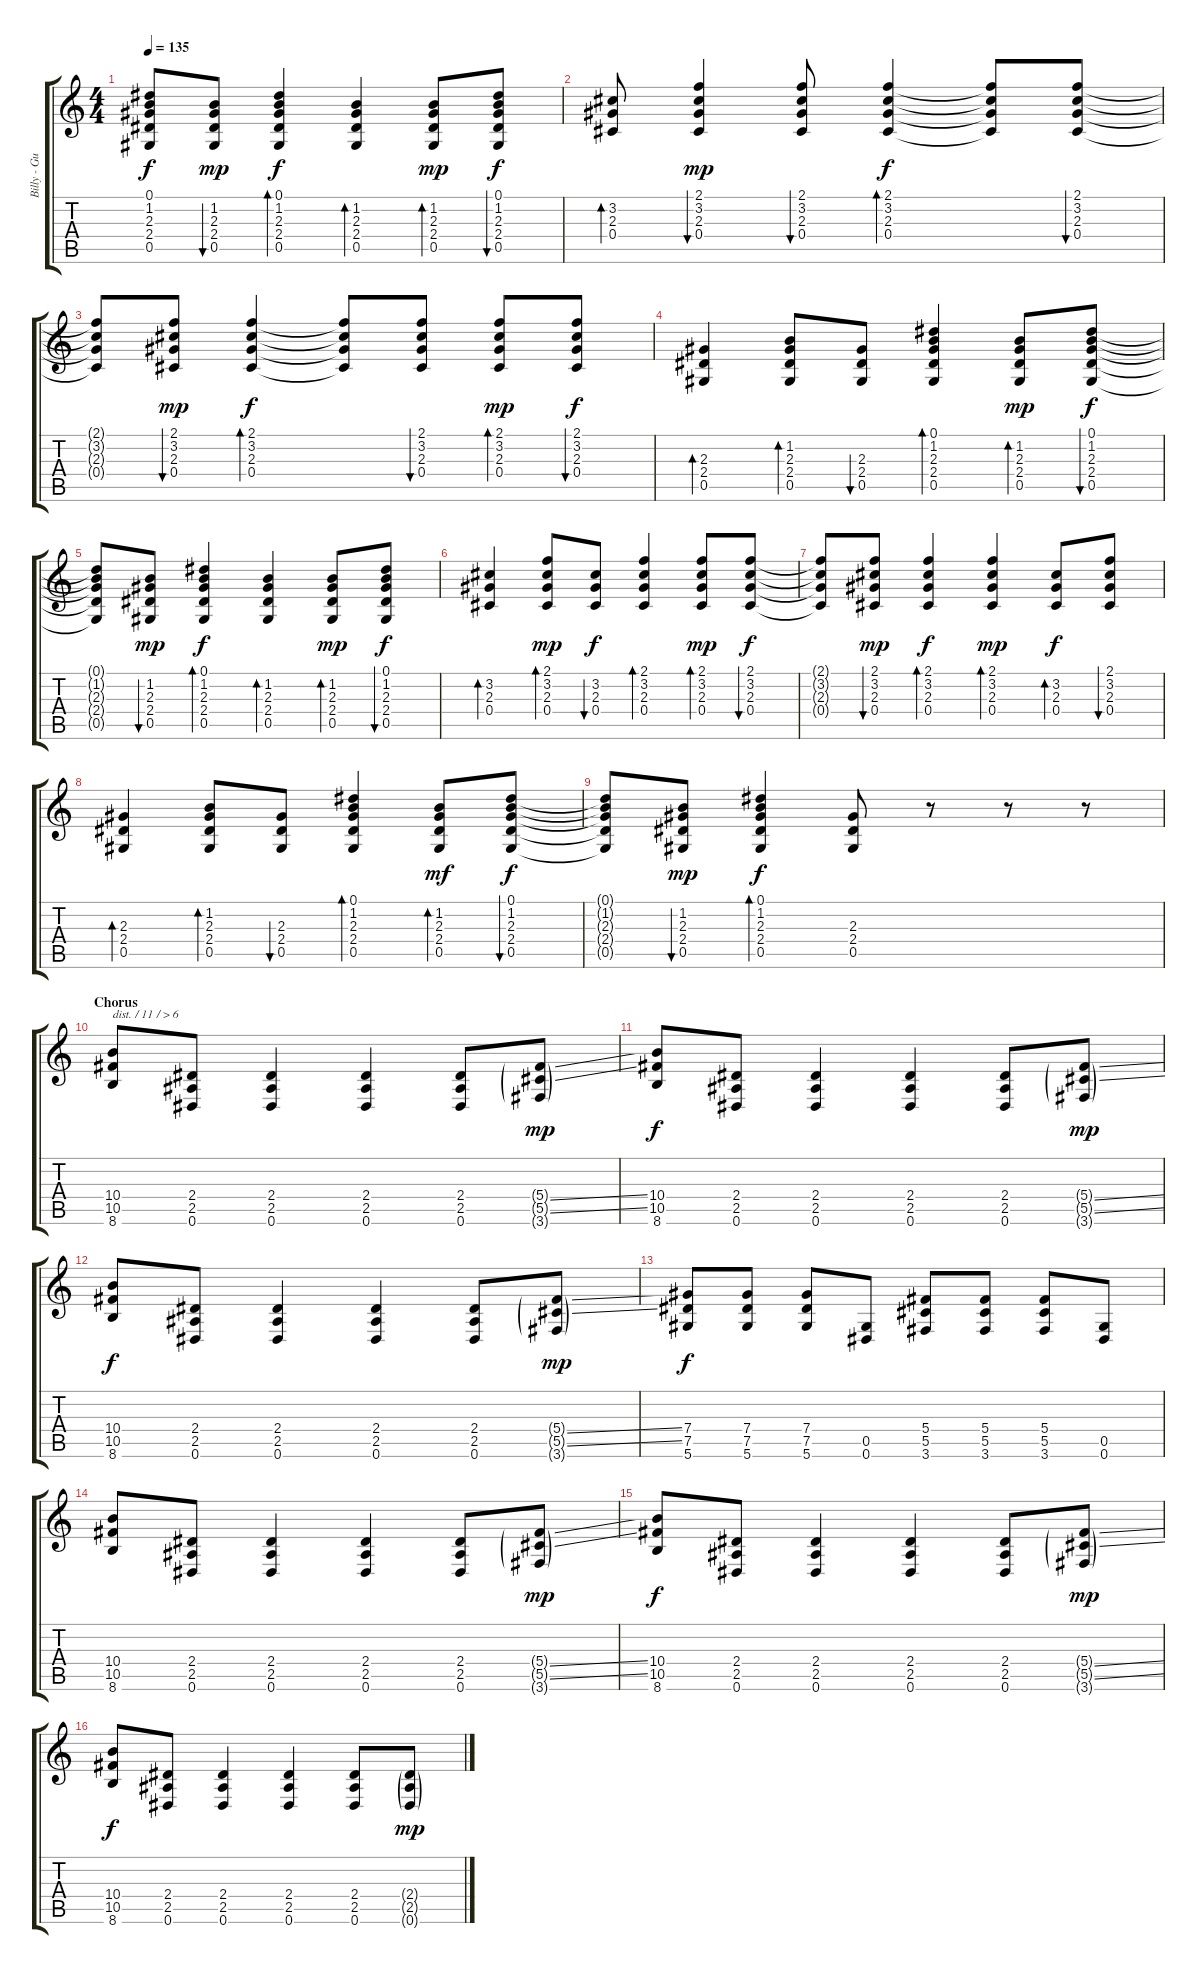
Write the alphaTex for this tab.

\track ("Billy - Guitar II" "Billy - Gu") {instrument distortionguitar}
\staff {score tabs}
\tuning (Eb4 Bb3 Gb3 Db3 Ab2 Eb2) {hide}
\ts (4 4)
\tempo 135
\clef g2
\ks c
(0.1{t} 1.2{t} 2.3{t} 2.4{t} 0.5{t}).8{dy f} (1.2 2.3 2.4 0.5).8{bu 30 dy mp} (0.1 1.2 2.3 2.4 0.5).4{bd 30 dy f} (1.2 2.3 2.4 0.5).4{bd 30} (1.2 2.3 2.4 0.5).8{bd 30 dy mp} (0.1 1.2 2.3 2.4 0.5).8{bu 30 dy f} |
(3.2 2.3 0.4).8{bd 60} (2.1 3.2 2.3 0.4).4{bu 30 dy mp} (2.1 3.2 2.3 0.4).8{bu 30} (2.1 3.2 2.3 0.4).4{bd 30 dy f} (2.1{t} 3.2{t} 2.3{t} 0.4{t}).8 (2.1 3.2 2.3 0.4).8{bu 30} |
(2.1{t} 3.2{t} 2.3{t} 0.4{t}).8 (2.1 3.2 2.3 0.4).8{bu 30 dy mp} (2.1 3.2 2.3 0.4).4{bd 30 dy f} (2.1{t} 3.2{t} 2.3{t} 0.4{t}).8 (2.1 3.2 2.3 0.4).8{bu 30} (2.1 3.2 2.3 0.4).8{bd 30 dy mp} (2.1 3.2 2.3 0.4).8{bu 30 dy f} |
(2.3 2.4 0.5).4{bd 30} (1.2 2.3 2.4 0.5).8{bd 30} (2.3 2.4 0.5).8{bu 30} (0.1 1.2 2.3 2.4 0.5).4{bd 30} (1.2 2.3 2.4 0.5).8{bd 30 dy mp} (0.1 1.2 2.3 2.4 0.5).8{bu 30 dy f} |
(0.1{t} 1.2{t} 2.3{t} 2.4{t} 0.5{t}).8 (1.2 2.3 2.4 0.5).8{bu 30 dy mp} (0.1 1.2 2.3 2.4 0.5).4{bd 30 dy f} (1.2 2.3 2.4 0.5).4{bd 30} (1.2 2.3 2.4 0.5).8{bd 30 dy mp} (0.1 1.2 2.3 2.4 0.5).8{bu 30 dy f} |
(3.2 2.3 0.4).4{bd 60} (2.1 3.2 2.3 0.4).8{bd 30 dy mp} (3.2 2.3 0.4).8{bu 30 dy f} (2.1 3.2 2.3 0.4).4{bd 30} (2.1 3.2 2.3 0.4).8{bd 30 dy mp} (2.1 3.2 2.3 0.4).8{bu 30 dy f} |
(2.1{t} 3.2{t} 2.3{t} 0.4{t}).8 (2.1 3.2 2.3 0.4).8{bu 30 dy mp} (2.1 3.2 2.3 0.4).4{bd 30 dy f} (2.1 3.2 2.3 0.4).4{bd 30 dy mp} (3.2 2.3 0.4).8{bd 30 dy f} (2.1 3.2 2.3 0.4).8{bu 30} |
(2.3 2.4 0.5).4{bd 30} (1.2 2.3 2.4 0.5).8{bd 30} (2.3 2.4 0.5).8{bu 30} (0.1 1.2 2.3 2.4 0.5).4{bd 30} (1.2 2.3 2.4 0.5).8{bd 30 dy mf} (0.1 1.2 2.3 2.4 0.5).8{bu 30 dy f} |
(0.1{t} 1.2{t} 2.3{t} 2.4{t} 0.5{t}).8 (1.2 2.3 2.4 0.5).8{bu 30 dy mp} (0.1 1.2 2.3 2.4 0.5).4{bd 30 dy f} (2.3 2.4 0.5).8 r.8 r.8 r.8 |
\section ("" "Chorus")
(10.4 10.5 8.6).8{txt "dist. / 11 / > 6" volume 11 instrument distortionguitar} (2.4 2.5 0.6).8 (2.4 2.5 0.6).4 (2.4 2.5 0.6).4 (2.4 2.5 0.6).8 (5.4{ss g} 5.5{ss g} 3.6{g}).8{dy mp} |
(10.4 10.5 8.6).8{dy f} (2.4 2.5 0.6).8 (2.4 2.5 0.6).4 (2.4 2.5 0.6).4 (2.4 2.5 0.6).8 (5.4{ss g} 5.5{ss g} 3.6{g}).8{dy mp} |
(10.4 10.5 8.6).8{dy f} (2.4 2.5 0.6).8 (2.4 2.5 0.6).4 (2.4 2.5 0.6).4 (2.4 2.5 0.6).8 (5.4{ss g} 5.5{ss g} 3.6{g}).8{dy mp} |
(7.4 7.5 5.6).8{dy f} (7.4 7.5 5.6).8 (7.4 7.5 5.6).8 (0.5 0.6).8 (5.4 5.5 3.6).8 (5.4 5.5 3.6).8 (5.4 5.5 3.6).8 (0.5 0.6).8 |
(10.4 10.5 8.6).8 (2.4 2.5 0.6).8 (2.4 2.5 0.6).4 (2.4 2.5 0.6).4 (2.4 2.5 0.6).8 (5.4{ss g} 5.5{ss g} 3.6{g}).8{dy mp} |
(10.4 10.5 8.6).8{dy f} (2.4 2.5 0.6).8 (2.4 2.5 0.6).4 (2.4 2.5 0.6).4 (2.4 2.5 0.6).8 (5.4{ss g} 5.5{ss g} 3.6{g}).8{dy mp} |
(10.4 10.5 8.6).8{dy f} (2.4 2.5 0.6).8 (2.4 2.5 0.6).4 (2.4 2.5 0.6).4 (2.4 2.5 0.6).8 (2.4{g} 2.5{g} 0.6{g}).8{dy mp}
